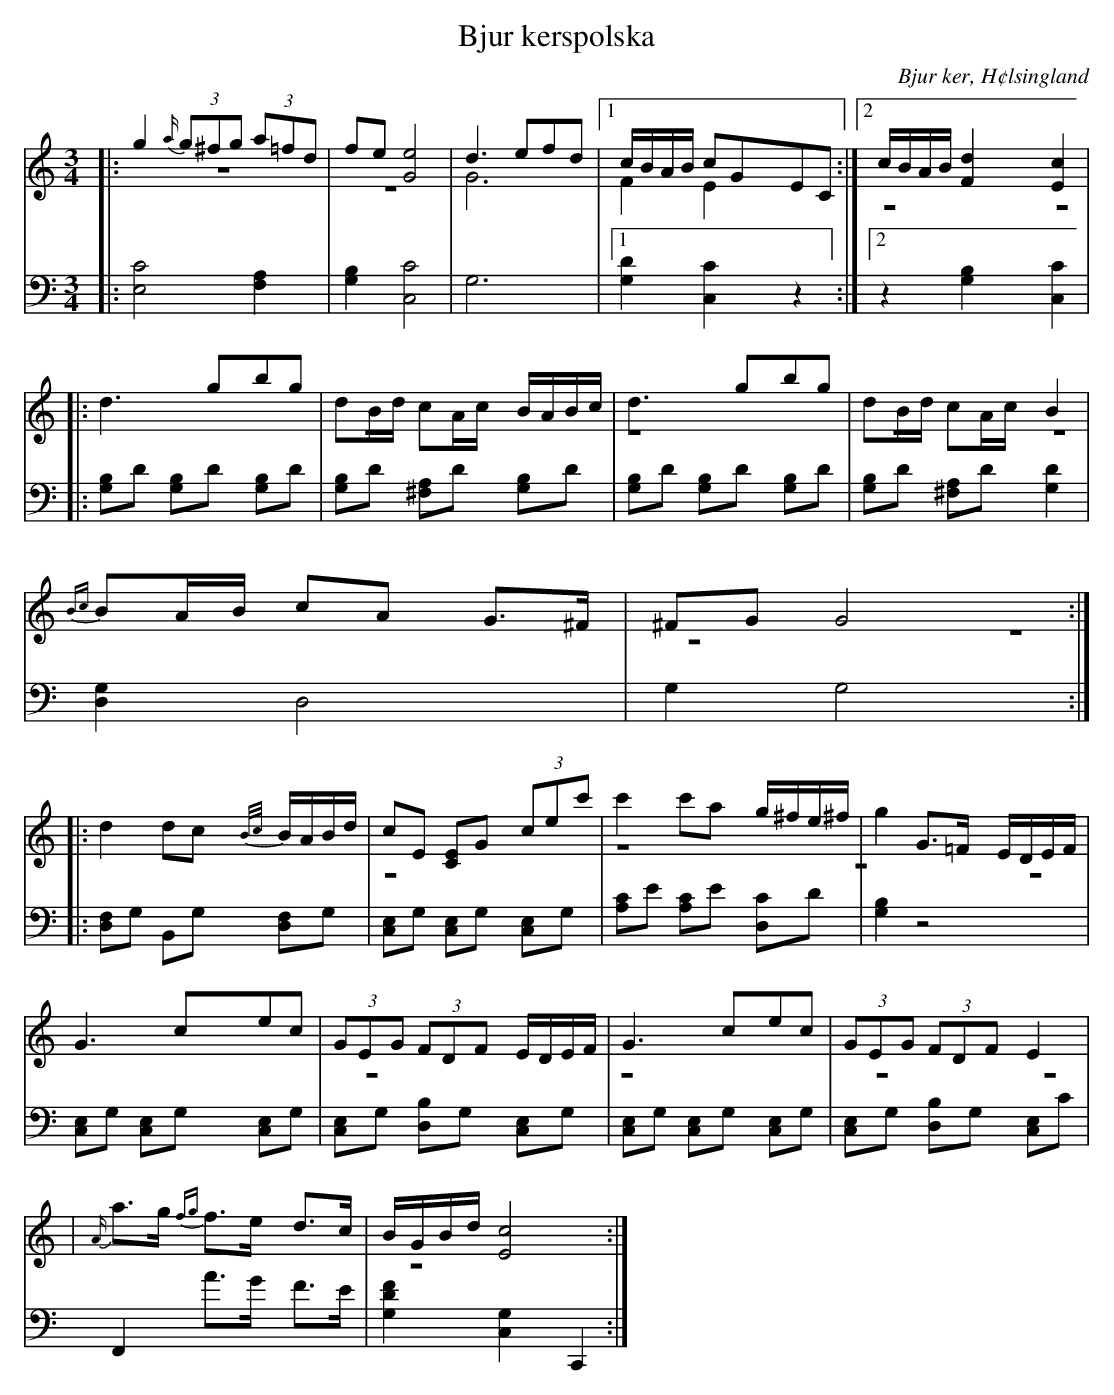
X:1
T: Bjur kerspolska
O: Bjur ker, H¢lsingland
M: 3/4
L: 1/8
K: C
V:1
V:2 merge
V:3
V:4 merge
V: 1
|:g2 {a/} (3g^fg (3a=fd|fe [G4e4]|d3 efd|1c/B/A/B/ cGEC:|2 c/B/A/B/ [F2d2][E2c2]|
|:d3 gbg| dB/d/ cA/c/ B/A/B/c/| d3 gbg| dB/d/ cA/c/ B2|
{Bc}BA/B/ cA G>^F| ^FG G4 :|
|:d2 dc {B/c/}B/A/B/d/|cE [CE]G (3cec'|c'2 c'a g/^f/e/^f/|g2 G>=F E/D/E/F/|
G3 cec|(3GEG (3FDF E/D/E/F/|G3 cec|(3GEG (3FDF E2|
|{A/}a>g {fg}f>e d>c|B/G/B/d/ [E4c4]:|
V:2
|:z6|z6|G6|1F2 E2:|2 z6|
|:z6|z6|z6| z6|
z6|z6:|
|:z6|z6|z6| z6|z6|
|:z6|z6|z6| z6|z6:|
V:3 clef=bass
|:[E,4C4] [F,2A,2]|[G,2B,2] [C,4C4]|G,6|1[G,2D2][C,2C2] z2:|2 z2 [G,2B,2][C,2C2]|
|:[G,B,]D [G,B,]D [G,B,]D|[G,B,]D [^F,A,]D [G,B,]D|[G,B,]D [G,B,]D [G,B,]D|[G,B,]D [^F,A,]D [G,2D2]|
[D,2G,2] D,4|G,2 G,4:|
|:[D,F,]G, B,,G, [D,F,]G,|[C,E,]G, [C,E,]G, [C,E,]G,|[A,C]E [A,C]E [D,C]D| [G,2B,2] z4|[C,E,]G, [C,E,]G, [C,E,]G,|
[C,E,]G, [B,D,]G, [C,E,]G,|[C,E,]G, [C,E,]G, [C,E,]G,|[C,E,]G, [B,D,]G, [C,E,]C| F,,2 A>G F>E|[G,2D2F2] [C,2G,2] C,,2:|
